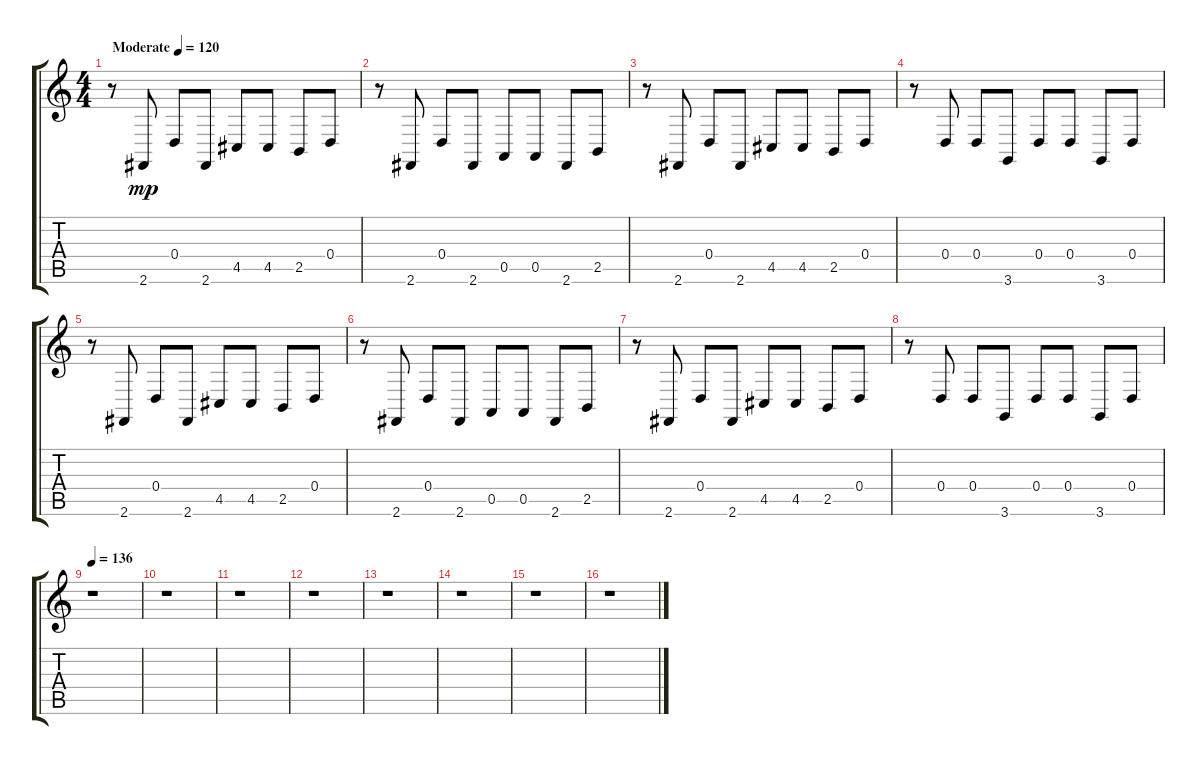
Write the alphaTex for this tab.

\track "" {instrument fx1rain}
\staff {score tabs}
\tuning (E4 B3 G3 D3 A2 E2) {hide}
\ts (4 4)
\tempo (120 "Moderate")
\clef g2
\ks c
r.8{dy mp instrument fx1rain} 2.6.8 0.4.8 2.6.8 4.5.8 4.5.8 2.5.8 0.4.8 |
r.8 2.6.8 0.4.8 2.6.8 0.5.8 0.5.8 2.6.8 2.5.8 |
r.8 2.6.8 0.4.8 2.6.8 4.5.8 4.5.8 2.5.8 0.4.8 |
r.8 0.4.8 0.4.8 3.6.8 0.4.8 0.4.8 3.6.8 0.4.8 |
r.8 2.6.8 0.4.8 2.6.8 4.5.8 4.5.8 2.5.8 0.4.8 |
r.8 2.6.8 0.4.8 2.6.8 0.5.8 0.5.8 2.6.8 2.5.8 |
r.8 2.6.8 0.4.8 2.6.8 4.5.8 4.5.8 2.5.8 0.4.8 |
r.8 0.4.8 0.4.8 3.6.8 0.4.8 0.4.8 3.6.8 0.4.8 |
\tempo 136
r.1 |
r.1 |
r.1 |
r.1 |
r.1 |
r.1 |
r.1 |
r.1
